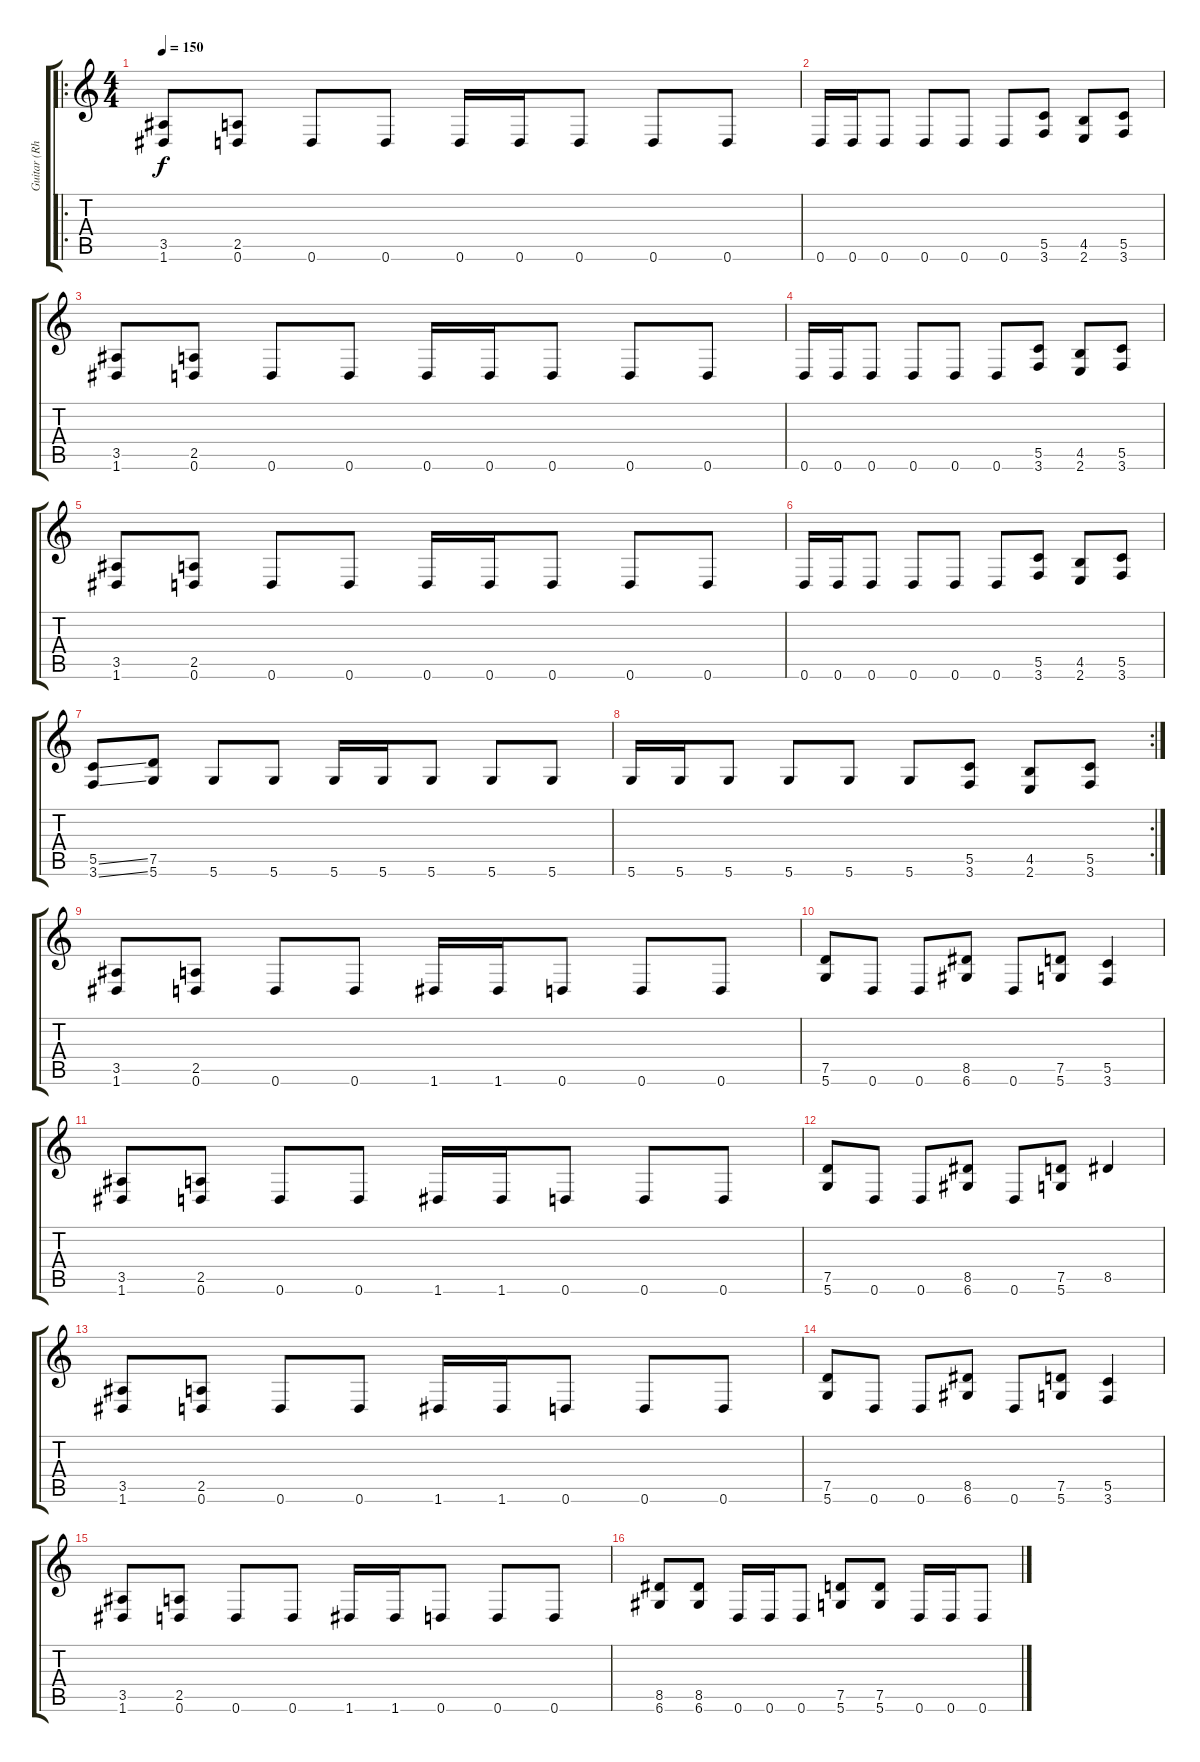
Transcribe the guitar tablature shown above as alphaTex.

\track ("Guitar (Rhythm)" "Guitar (Rh") {instrument distortionguitar}
\staff {score tabs}
\tuning (D4 A3 F3 C3 G2 D2) {hide}
\ro
\ts (4 4)
\tempo 150
\clef g2
\ks c
(3.5 1.6).8{dy f} (2.5 0.6).8 0.6.8 0.6.8 0.6.16 0.6.16 0.6.8 0.6.8 0.6.8 |
0.6.16 0.6.16 0.6.8 0.6.8 0.6.8 0.6.8 (5.5 3.6).8 (4.5 2.6).8 (5.5 3.6).8 |
(3.5 1.6).8 (2.5 0.6).8 0.6.8 0.6.8 0.6.16 0.6.16 0.6.8 0.6.8 0.6.8 |
0.6.16 0.6.16 0.6.8 0.6.8 0.6.8 0.6.8 (5.5 3.6).8 (4.5 2.6).8 (5.5 3.6).8 |
(3.5 1.6).8 (2.5 0.6).8 0.6.8 0.6.8 0.6.16 0.6.16 0.6.8 0.6.8 0.6.8 |
0.6.16 0.6.16 0.6.8 0.6.8 0.6.8 0.6.8 (5.5 3.6).8 (4.5 2.6).8 (5.5 3.6).8 |
(5.5{ss} 3.6{ss}).8 (7.5 5.6).8 5.6.8 5.6.8 5.6.16 5.6.16 5.6.8 5.6.8 5.6.8 |
\rc 2
5.6.16 5.6.16 5.6.8 5.6.8 5.6.8 5.6.8 (5.5 3.6).8 (4.5 2.6).8 (5.5 3.6).8 |
(3.5 1.6).8 (2.5 0.6).8 0.6.8 0.6.8 1.6.16 1.6.16 0.6.8 0.6.8 0.6.8 |
(7.5 5.6).8 0.6.8 0.6.8 (8.5 6.6).8 0.6.8 (7.5 5.6).8 (5.5 3.6).4 |
(3.5 1.6).8 (2.5 0.6).8 0.6.8 0.6.8 1.6.16 1.6.16 0.6.8 0.6.8 0.6.8 |
(7.5 5.6).8 0.6.8 0.6.8 (8.5 6.6).8 0.6.8 (7.5 5.6).8 8.5.4 |
(3.5 1.6).8 (2.5 0.6).8 0.6.8 0.6.8 1.6.16 1.6.16 0.6.8 0.6.8 0.6.8 |
(7.5 5.6).8 0.6.8 0.6.8 (8.5 6.6).8 0.6.8 (7.5 5.6).8 (5.5 3.6).4 |
(3.5 1.6).8 (2.5 0.6).8 0.6.8 0.6.8 1.6.16 1.6.16 0.6.8 0.6.8 0.6.8 |
(8.5 6.6).8 (8.5 6.6).8 0.6.16 0.6.16 0.6.8 (7.5 5.6).8 (7.5 5.6).8 0.6.16 0.6.16 0.6.8
